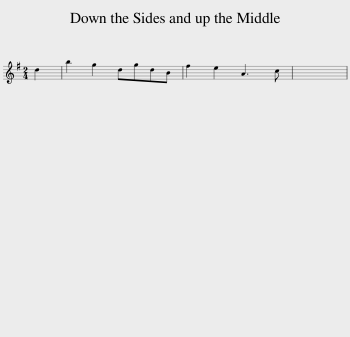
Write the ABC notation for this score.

X:1
L:1/8
M:2/4
I:linebreak $
K:G
V:1 treble
V:1
 d2 | b2 g2 dgdB | f2 e2 A3 c | x4 | %4
